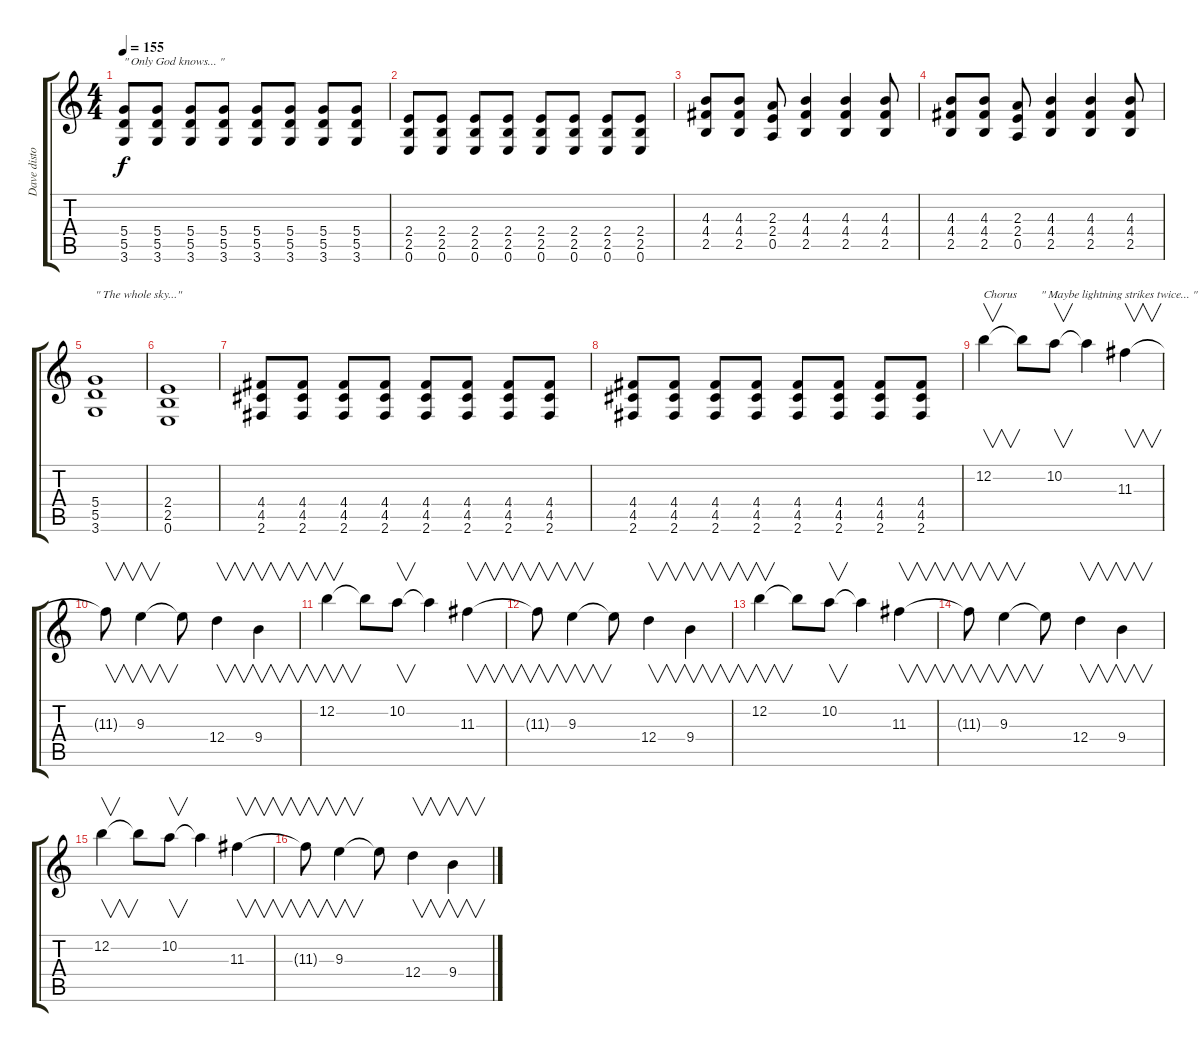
\track ("Dave distortion" "Dave disto") {instrument distortionguitar}
\staff {score tabs}
\tuning (E4 B3 G3 D3 A2 E2) {hide}
\ts (4 4)
\tempo 155
\clef g2
\ks c
(5.4 5.5 3.6).8{txt "\" Only God knows... \"" dy f} (5.4 5.5 3.6).8 (5.4 5.5 3.6).8 (5.4 5.5 3.6).8 (5.4 5.5 3.6).8 (5.4 5.5 3.6).8 (5.4 5.5 3.6).8 (5.4 5.5 3.6).8 |
(2.4 2.5 0.6).8 (2.4 2.5 0.6).8 (2.4 2.5 0.6).8 (2.4 2.5 0.6).8 (2.4 2.5 0.6).8 (2.4 2.5 0.6).8 (2.4 2.5 0.6).8 (2.4 2.5 0.6).8 |
(4.3 4.4 2.5).8 (4.3 4.4 2.5).8 (2.3 2.4 0.5).8 (4.3 4.4 2.5).4 (4.3 4.4 2.5).4 (4.3 4.4 2.5).8 |
(4.3 4.4 2.5).8 (4.3 4.4 2.5).8 (2.3 2.4 0.5).8 (4.3 4.4 2.5).4 (4.3 4.4 2.5).4 (4.3 4.4 2.5).8 |
(5.4 5.5 3.6).1{txt "\" The whole sky...\""} |
(2.4 2.5 0.6).1 |
(4.4 4.5 2.6).8 (4.4 4.5 2.6).8 (4.4 4.5 2.6).8 (4.4 4.5 2.6).8 (4.4 4.5 2.6).8 (4.4 4.5 2.6).8 (4.4 4.5 2.6).8 (4.4 4.5 2.6).8 |
(4.4 4.5 2.6).8 (4.4 4.5 2.6).8 (4.4 4.5 2.6).8 (4.4 4.5 2.6).8 (4.4 4.5 2.6).8 (4.4 4.5 2.6).8 (4.4 4.5 2.6).8 (4.4 4.5 2.6).8 |
12.2.4{v txt "Chorus        \" Maybe lightning strikes twice... \"" volume 16} 12.2{t}.8 10.2.8{v} 10.2{t}.4 11.3.4{v} |
11.3{t}.8{v} 9.3.4{v} 9.3{t}.8 12.4.4{v} 9.4.4{v} |
12.2.4{v} 12.2{t}.8 10.2.8{v} 10.2{t}.4 11.3.4{v} |
11.3{t}.8{v} 9.3.4{v} 9.3{t}.8 12.4.4{v} 9.4.4{v} |
12.2.4{v} 12.2{t}.8 10.2.8{v} 10.2{t}.4 11.3.4{v} |
11.3{t}.8{v} 9.3.4{v} 9.3{t}.8 12.4.4{v} 9.4.4{v} |
12.2.4{v} 12.2{t}.8 10.2.8{v} 10.2{t}.4 11.3.4{v} |
11.3{t}.8{v} 9.3.4{v} 9.3{t}.8 12.4.4{v} 9.4.4{v}
